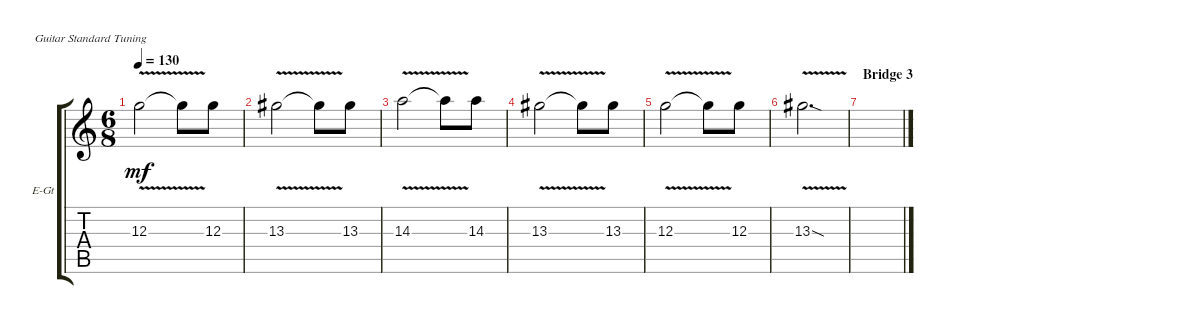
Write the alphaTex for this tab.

\bracketExtendMode groupsimilarinstruments
\firstSystemTrackNameOrientation horizontal
\otherSystemsTrackNameOrientation horizontal
\track ("guitar solo (Rodion Kravkl)" "E-Gt") {instrument electricguitarclean}
\staff {score tabs}
\tuning (E4 B3 G3 D3 A2 E2)
\ts (6 8)
\tempo 130
\clef g2
\scale
0.333333
\ks aminor
12.3{v}.2{dy mf} 12.3{t}.8 12.3.8 |
\scale
0.333333 13.3{v}.2 13.3{t}.8 13.3.8 |
\scale
0.333333 14.3{v}.2 14.3{t}.8 14.3.8 |
\scale
0.333333 13.3{v}.2 13.3{t}.8 13.3.8 |
\scale
0.333333 12.3{v}.2 12.3{t}.8 12.3.8 |
\scale
0.333333 13.3{v sod}.2{d} |
\section ("" "Bridge 3")
\scale
0.333333 |
\scale
0.333333 |
\scale
0.333333 |
\scale
0.333333 |
\scale
0.333333 |
\scale
0.333333 |
\scale
0.333333 |
\scale
0.333333 |
\scale
0.333333 |
\scale
0.333333
